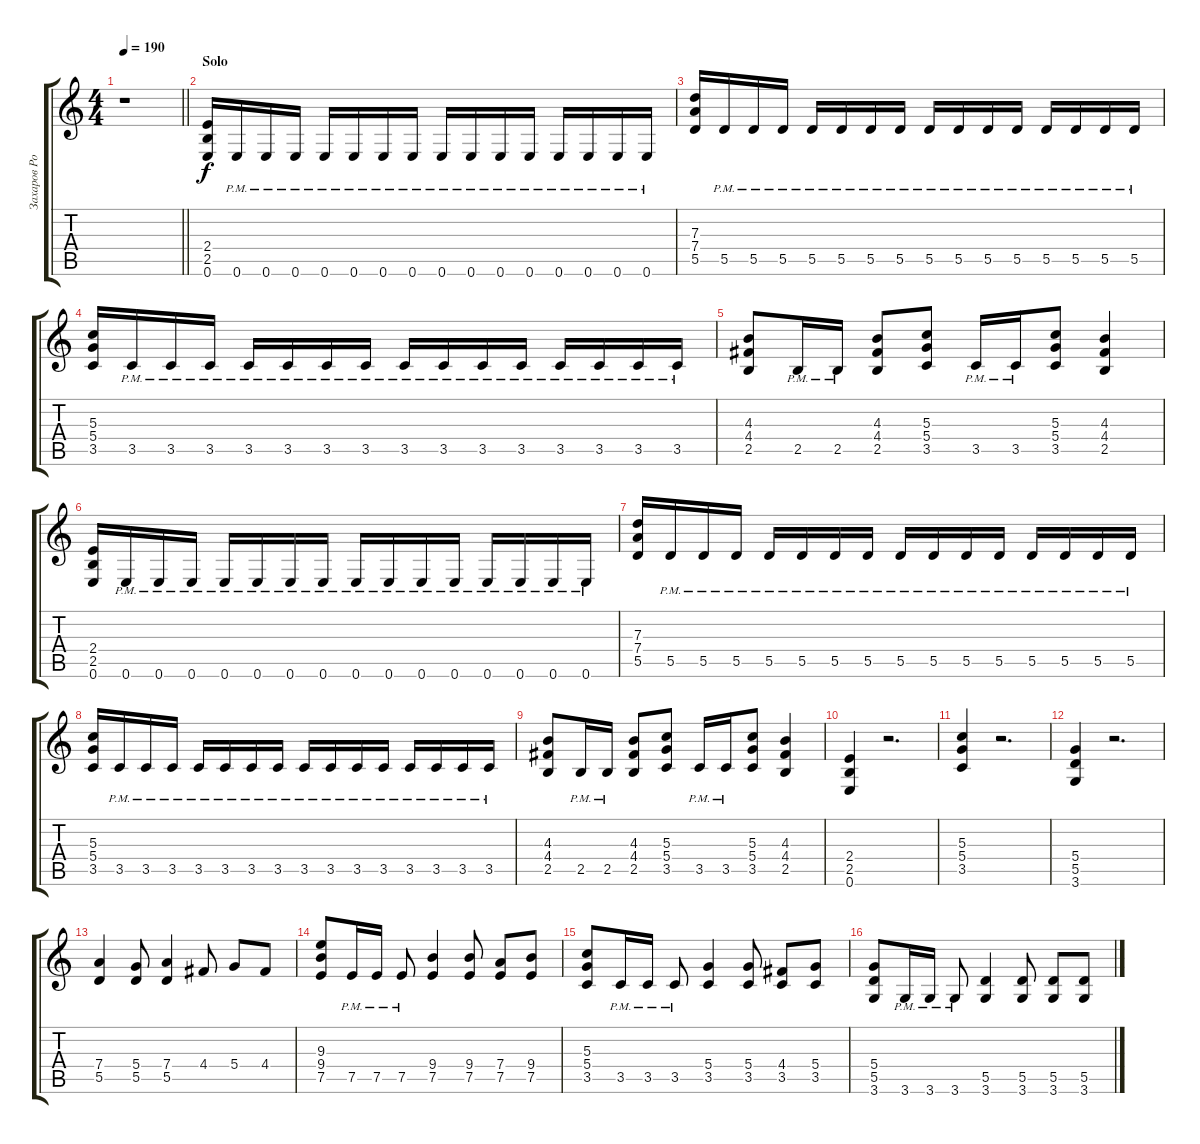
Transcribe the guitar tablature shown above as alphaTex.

\track ("Захаров Роман" "Захаров Ро") {instrument distortionguitar}
\staff {score tabs}
\tuning (E4 B3 G3 D3 A2 E2) {hide}
\ts (4 4)
\tempo 190
\clef g2
\barLineRight lightlight
\ks c
r.1{dy f} |
\section ("" "Solo")
(2.4 2.5 0.6).16 0.6{pm}.16 0.6{pm}.16 0.6{pm}.16 0.6{pm}.16 0.6{pm}.16 0.6{pm}.16 0.6{pm}.16 0.6{pm}.16 0.6{pm}.16 0.6{pm}.16 0.6{pm}.16 0.6{pm}.16 0.6{pm}.16 0.6{pm}.16 0.6{pm}.16 |
(7.3 7.4 5.5).16 5.5{pm}.16 5.5{pm}.16 5.5{pm}.16 5.5{pm}.16 5.5{pm}.16 5.5{pm}.16 5.5{pm}.16 5.5{pm}.16 5.5{pm}.16 5.5{pm}.16 5.5{pm}.16 5.5{pm}.16 5.5{pm}.16 5.5{pm}.16 5.5{pm}.16 |
(5.3 5.4 3.5).16 3.5{pm}.16 3.5{pm}.16 3.5{pm}.16 3.5{pm}.16 3.5{pm}.16 3.5{pm}.16 3.5{pm}.16 3.5{pm}.16 3.5{pm}.16 3.5{pm}.16 3.5{pm}.16 3.5{pm}.16 3.5{pm}.16 3.5{pm}.16 3.5{pm}.16 |
(4.3 4.4 2.5).8 2.5{pm}.16 2.5{pm}.16 (4.3 4.4 2.5).8 (5.3 5.4 3.5).8 3.5{pm}.16 3.5{pm}.16 (5.3 5.4 3.5).8 (4.3 4.4 2.5).4 |
(2.4 2.5 0.6).16 0.6{pm}.16 0.6{pm}.16 0.6{pm}.16 0.6{pm}.16 0.6{pm}.16 0.6{pm}.16 0.6{pm}.16 0.6{pm}.16 0.6{pm}.16 0.6{pm}.16 0.6{pm}.16 0.6{pm}.16 0.6{pm}.16 0.6{pm}.16 0.6{pm}.16 |
(7.3 7.4 5.5).16 5.5{pm}.16 5.5{pm}.16 5.5{pm}.16 5.5{pm}.16 5.5{pm}.16 5.5{pm}.16 5.5{pm}.16 5.5{pm}.16 5.5{pm}.16 5.5{pm}.16 5.5{pm}.16 5.5{pm}.16 5.5{pm}.16 5.5{pm}.16 5.5{pm}.16 |
(5.3 5.4 3.5).16 3.5{pm}.16 3.5{pm}.16 3.5{pm}.16 3.5{pm}.16 3.5{pm}.16 3.5{pm}.16 3.5{pm}.16 3.5{pm}.16 3.5{pm}.16 3.5{pm}.16 3.5{pm}.16 3.5{pm}.16 3.5{pm}.16 3.5{pm}.16 3.5{pm}.16 |
(4.3 4.4 2.5).8 2.5{pm}.16 2.5{pm}.16 (4.3 4.4 2.5).8 (5.3 5.4 3.5).8 3.5{pm}.16 3.5{pm}.16 (5.3 5.4 3.5).8 (4.3 4.4 2.5).4 |
(2.4 2.5 0.6).4 r.2{d} |
(5.3 5.4 3.5).4 r.2{d} |
(5.4 5.5 3.6).4 r.2{d} |
(7.4 5.5).4 (5.4 5.5).8 (7.4 5.5).4 4.4.8 5.4.8 4.4.8 |
(9.3 9.4 7.5).8 7.5{pm}.16 7.5{pm}.16 7.5{pm}.8 (9.4 7.5).4 (9.4 7.5).8 (7.4 7.5).8 (9.4 7.5).8 |
(5.3 5.4 3.5).8 3.5{pm}.16 3.5{pm}.16 3.5{pm}.8 (5.4 3.5).4 (5.4 3.5).8 (4.4 3.5).8 (5.4 3.5).8 |
(5.4 5.5 3.6).8 3.6{pm}.16 3.6{pm}.16 3.6{pm}.8 (5.5 3.6).4 (5.5 3.6).8 (5.5 3.6).8 (5.5 3.6).8
